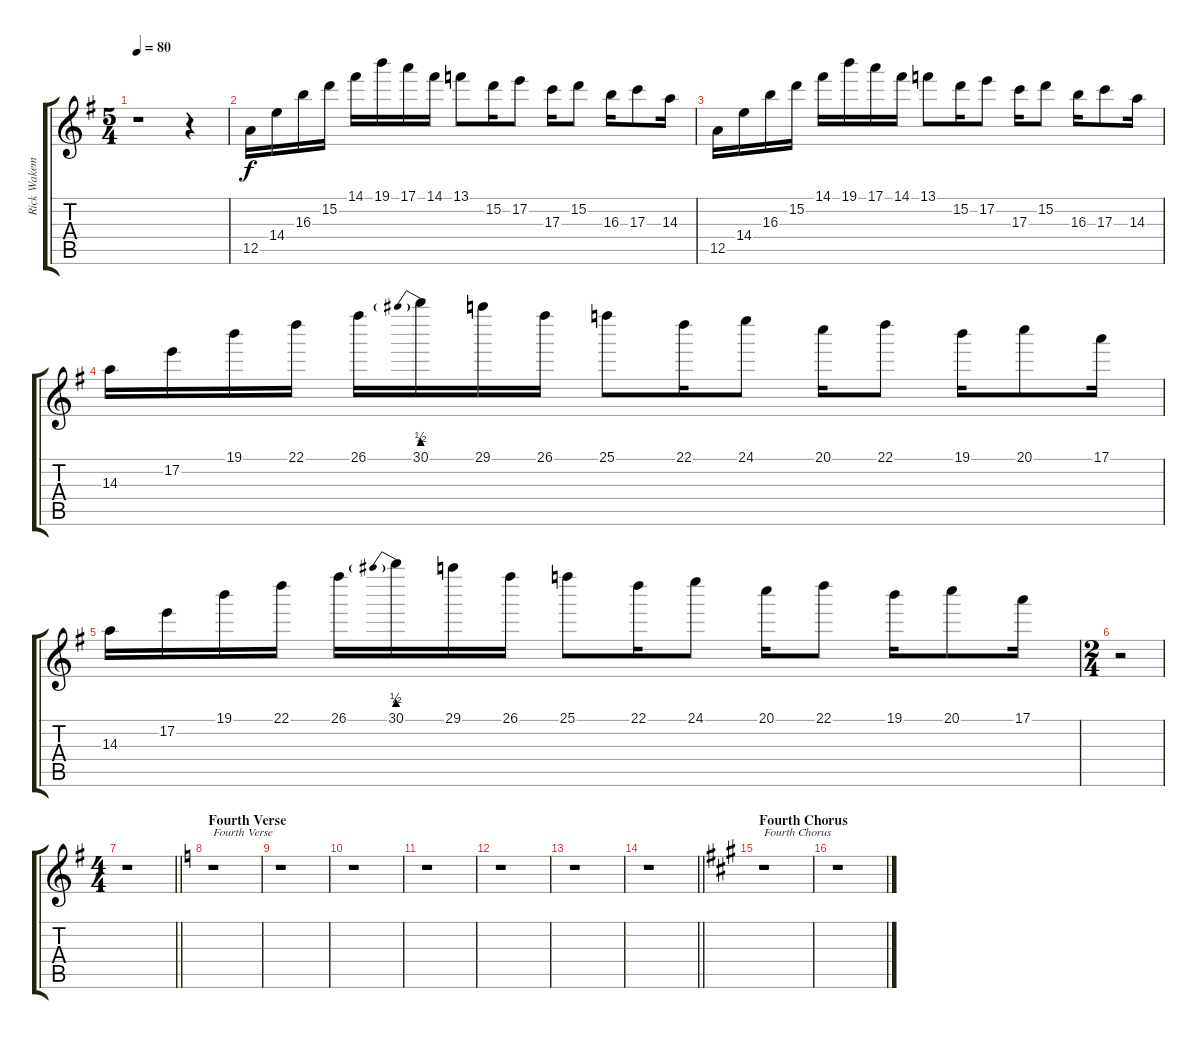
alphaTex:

\track ("Rick Wakeman 2" "Rick Wakem") {instrument brightacousticpiano}
\staff {score tabs}
\tuning (E5 B4 G4 D4 A3 E3) {hide}
\ts (5 4)
\tempo 80
\clef g2
\ks eminor
r.1{dy f} r.4 |
12.5.16 14.4.16 16.3.16 15.2.16 14.1.16 19.1.16 17.1.16 14.1.16 13.1.8 15.2.16 17.2.8 17.3.16 15.2.8 16.3.16 17.3.8 14.3.16 |
12.5.16 14.4.16 16.3.16 15.2.16 14.1.16 19.1.16 17.1.16 14.1.16 13.1.8 15.2.16 17.2.8 17.3.16 15.2.8 16.3.16 17.3.8 14.3.16 |
14.3.16 17.2.16 19.1.16 22.1.16 26.1.16 30.1{be (prebend 0 2 60 2)}.16 29.1.16 26.1.16 25.1.8 22.1.16 24.1.8 20.1.16 22.1.8 19.1.16 20.1.8 17.1.16 |
14.3.16 17.2.16 19.1.16 22.1.16 26.1.16 30.1{be (prebend 0 2 60 2)}.16 29.1.16 26.1.16 25.1.8 22.1.16 24.1.8 20.1.16 22.1.8 19.1.16 20.1.8 17.1.16 |
\ts (2 4)
r.2 |
\ts (4 4)
\barLineRight lightlight
r.1 |
\section ("" "Fourth Verse")
\ks c
r.1{txt "Fourth Verse"} |
r.1 |
r.1 |
r.1 |
r.1 |
r.1 |
\barLineRight lightlight
r.1 |
\section ("" "Fourth Chorus")
\ks a
r.1{txt "Fourth Chorus"} |
r.1
